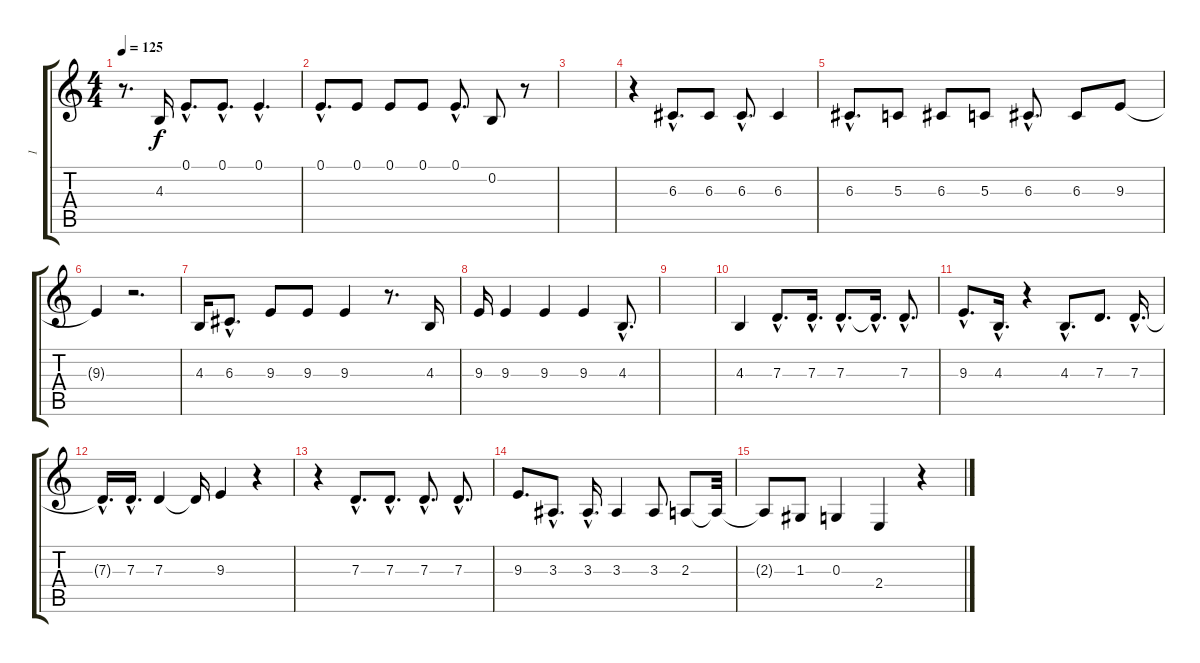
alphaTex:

\track ("1" "1") {instrument flute}
\staff {score tabs}
\tuning (E4 B3 G3 D3 A2 E2) {hide}
\ts (4 4)
\tempo 125
\clef g2
\ks c
r.8{d dy f} 4.3.16 0.1{hac}.8{d} 0.1{hac}.8{d} 0.1{hac}.4{d} |
0.1{hac}.8{d} 0.1.8 0.1.8 0.1.8 0.1{hac}.8{d} 0.2.8 r.8 |
|
r.4 6.3{hac}.8{d} 6.3.8 6.3{hac}.8{d} 6.3.4 |
6.3{hac}.8{d} 5.3.8 6.3.8 5.3.8 6.3{hac}.8{d} 6.3.8 9.3.8 |
9.3{t}.4 r.2{d} |
4.3.16 6.3{hac}.8{d} 9.3.8 9.3.8 9.3.4 r.8{d} 4.3.16 |
9.3.16 9.3.4 9.3.4 9.3.4 4.3{hac}.8{d} |
|
4.3.4 7.3{hac}.8{d} 7.3{hac}.16{d} 7.3{hac}.8{d} 7.3{hac t}.16{d} 7.3{hac}.8{d} |
9.3{hac}.8{d} 4.3{hac}.16{d} r.4 4.3{hac}.8{d} 7.3.8{d} 7.3{hac}.16{d} |
7.3{hac t}.16{d} 7.3{hac}.16{d} 7.3.4 7.3{t}.16 9.3.4 r.4 |
r.4 7.3{hac}.8{d} 7.3{hac}.8{d} 7.3{hac}.8{d} 7.3{hac}.8{d} |
9.3.8{d} 3.3{hac}.8{d} 3.3{hac}.16{d} 3.3.4 3.3.8 2.3.8 2.3{t}.32 |
2.3{t}.8 1.3.8 0.3.4 2.4.4 r.4
